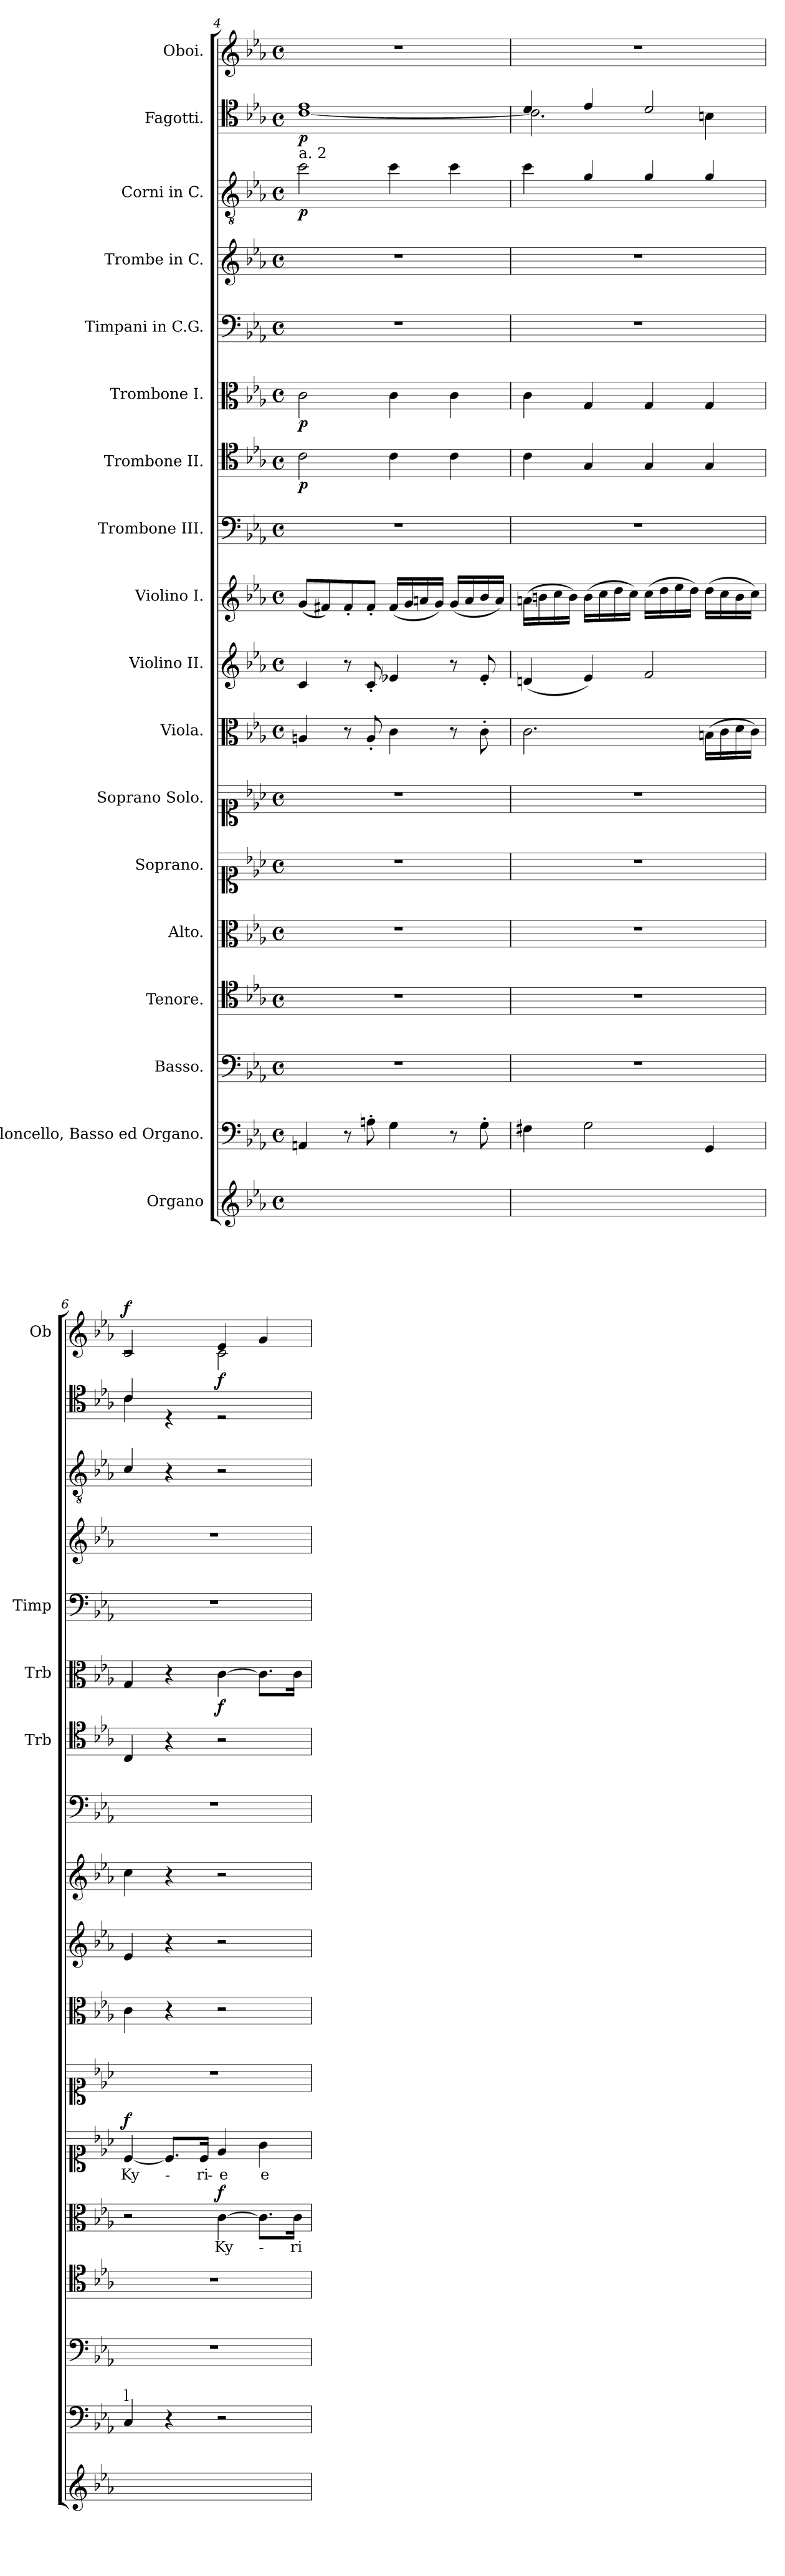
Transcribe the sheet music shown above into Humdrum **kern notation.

**kern	**kern	**kern	**kern	**kern	**text	**dynam	**kern	**text	**dynam	**kern	**kern	**kern	**kern	**kern	**kern	**dynam	**kern	**dynam	**kern	**kern	**kern	**dynam	**kern	**dynam	**kern	**dynam
*part18	*part17	*part16	*part15	*part14	*part14	*part14	*part13	*part13	*part13	*part12	*part11	*part10	*part9	*part8	*part7	*part7	*part6	*part6	*part5	*part4	*part3	*part3	*part2	*part2	*part1	*part1
*staff18	*staff17	*staff16	*staff15	*staff14	*staff14	*staff14	*staff13	*staff13	*staff13	*staff12	*staff11	*staff10	*staff9	*staff8	*staff7	*staff7	*staff6	*staff6	*staff5	*staff4	*staff3	*staff3	*staff2	*staff2	*staff1	*staff1
*I"Organo	*I"Violoncello, Basso ed Organo.	*I"Basso.	*I"Tenore.	*I"Alto.	*	*	*I"Soprano.	*	*	*I"Soprano Solo.	*I"Viola.	*I"Violino II.	*I"Violino I.	*I"Trombone III.	*I"Trombone II.	*	*I"Trombone I.	*	*I"Timpani in C.G.	*I"Trombe in C.	*I"Corni in C.	*	*I"Fagotti.	*	*I"Oboi.	*
*	*	*	*	*	*	*	*	*	*	*	*	*	*	*	*I'Trb	*	*I'Trb	*	*I'Timp	*	*	*	*	*	*I'Ob	*
*clefG2	*clefF4	*clefF4	*clefC4	*clefC3	*	*	*clefC1	*	*	*clefC1	*clefC3	*clefG2	*clefG2	*clefF4	*clefC4	*	*clefC3	*	*clefF4	*clefG2	*clefGv2	*	*clefC4	*	*clefG2	*
*	*	*	*	*	*	*	*	*	*	*	*	*	*	*	*	*	*	*	*	*	*ITrd7c12	*	*	*	*	*
*k[b-e-a-]	*k[b-e-a-]	*k[b-e-a-]	*k[b-e-a-]	*k[b-e-a-]	*	*	*k[b-e-a-]	*	*	*k[b-e-a-]	*k[b-e-a-]	*k[b-e-a-]	*k[b-e-a-]	*k[b-e-a-]	*k[b-e-a-]	*	*k[b-e-a-]	*	*k[b-e-a-]	*k[b-e-a-]	*k[b-e-a-]	*	*k[b-e-a-]	*	*k[b-e-a-]	*
*M4/4	*M4/4	*M4/4	*M4/4	*M4/4	*	*	*M4/4	*	*	*M4/4	*M4/4	*M4/4	*M4/4	*M4/4	*M4/4	*	*M4/4	*	*M4/4	*M4/4	*M4/4	*	*M4/4	*	*M4/4	*
*met(c)	*met(c)	*met(c)	*met(c)	*met(c)	*	*	*met(c)	*	*	*met(c)	*met(c)	*met(c)	*met(c)	*met(c)	*met(c)	*	*met(c)	*	*met(c)	*met(c)	*met(c)	*	*met(c)	*	*met(c)	*
=4	=4	=4	=4	=4	=4	=4	=4	=4	=4	=4	=4	=4	=4	=4	=4	=4	=4	=4	=4	=4	=4	=4	=4	=4	=4	=4
*	*^	*	*	*	*	*	*	*	*	*	*	*	*	*	*	*	*	*	*	*	*	*	*	*	*	*
!	!	!	!	!	!	!	!	!	!	!	!	!	!	!	!	!	!	!	!	!	!	!LO:TX:a:t=a. 2	!	!	!	!	!
!	!	!	!	!	!	!	!	!	!	!	!	!	!	!	!	!	!LO:DY:b	!	!LO:DY:b	!	!	!	!LO:DY:b	!	!LO:DY:b	!	!
4AAAn/yy 4AAn/yy	4AAn/	4AAAn/yy	1r	1r	1r	.	.	1r	.	.	1r	4An/	4c/	(<8g/L	1r	2c\	p	2c\	p	1r	1r	2c\	p	[1c 1e-	p	1r	.
.	.	.	.	.	.	.	.	.	.	.	.	.	.	8f#X/)	.	.	.	.	.	.	.	.	.	.	.	.	.
8ryy	8r	8ryy	.	.	.	.	.	.	.	.	.	8r	8r	8f#'/	.	.	.	.	.	.	.	.	.	.	.	.	.
8AA\yy' 8An\yy'	8An'\	8AA'\yy	.	.	.	.	.	.	.	.	.	8A'/	8c'/	8f#'/J	.	.	.	.	.	.	.	.	.	.	.	.	.
4GG/yy 4G/yy	4G\	4GG\yy	.	.	.	.	.	.	.	.	.	4c\	4e-X/	(<16f#/LL	.	4c\	.	4c\	.	.	.	4c\	.	.	.	.	.
.	.	.	.	.	.	.	.	.	.	.	.	.	.	16g/	.	.	.	.	.	.	.	.	.	.	.	.	.
.	.	.	.	.	.	.	.	.	.	.	.	.	.	16an/	.	.	.	.	.	.	.	.	.	.	.	.	.
.	.	.	.	.	.	.	.	.	.	.	.	.	.	16g/JJ)	.	.	.	.	.	.	.	.	.	.	.	.	.
8ryy	8r	8ryy	.	.	.	.	.	.	.	.	.	8r	8r	(<16g/LL	.	4c\	.	4c\	.	.	.	4c\	.	.	.	.	.
.	.	.	.	.	.	.	.	.	.	.	.	.	.	16a/	.	.	.	.	.	.	.	.	.	.	.	.	.
8GG/yy' 8G/yy'	8G'\	8GG'\yy	.	.	.	.	.	.	.	.	.	8c'\	8e-'/	16b-/	.	.	.	.	.	.	.	.	.	.	.	.	.
.	.	.	.	.	.	.	.	.	.	.	.	.	.	16a/JJ)	.	.	.	.	.	.	.	.	.	.	.	.	.
=5	=5	=5	=5	=5	=5	=5	=5	=5	=5	=5	=5	=5	=5	=5	=5	=5	=5	=5	=5	=5	=5	=5	=5	=5	=5	=5	=5
*^	*	*	*	*	*	*	*	*	*	*	*	*	*	*	*	*	*	*	*	*	*	*	*	*^	*	*	*
4F#X\yy	4FF#X\yy	4F#X\	4FF#X\yy	1r	1r	1r	.	.	1r	.	.	1r	2.c\	(<4dn/	(>16an\LL	1r	4c\	.	4c\	.	1r	1r	4c\	.	4d/	2.c\]	.	1r	.
.	.	.	.	.	.	.	.	.	.	.	.	.	.	.	16bn\	.	.	.	.	.	.	.	.	.	.	.	.	.	.
.	.	.	.	.	.	.	.	.	.	.	.	.	.	.	16cc\	.	.	.	.	.	.	.	.	.	.	.	.	.	.
.	.	.	.	.	.	.	.	.	.	.	.	.	.	.	16b\JJ)	.	.	.	.	.	.	.	.	.	.	.	.	.	.
2G\yy	2GG\yy	2G\	2GG\yy	.	.	.	.	.	.	.	.	.	.	4e-/)	(>16b\LL	.	4G/	.	4G/	.	.	.	4G/	.	4e-/	.	.	.	.
.	.	.	.	.	.	.	.	.	.	.	.	.	.	.	16cc\	.	.	.	.	.	.	.	.	.	.	.	.	.	.
.	.	.	.	.	.	.	.	.	.	.	.	.	.	.	16dd\	.	.	.	.	.	.	.	.	.	.	.	.	.	.
.	.	.	.	.	.	.	.	.	.	.	.	.	.	.	16cc\JJ)	.	.	.	.	.	.	.	.	.	.	.	.	.	.
.	.	.	.	.	.	.	.	.	.	.	.	.	.	2f/	(>16cc\LL	.	4G/	.	4G/	.	.	.	4G/	.	2d/	.	.	.	.
.	.	.	.	.	.	.	.	.	.	.	.	.	.	.	16dd\	.	.	.	.	.	.	.	.	.	.	.	.	.	.
.	.	.	.	.	.	.	.	.	.	.	.	.	.	.	16ee-\	.	.	.	.	.	.	.	.	.	.	.	.	.	.
.	.	.	.	.	.	.	.	.	.	.	.	.	.	.	16dd\JJ)	.	.	.	.	.	.	.	.	.	.	.	.	.	.
4GG/yy	4GGG/yy	4GG/	4GGG/yy	.	.	.	.	.	.	.	.	.	(>16Bn\LL	.	(>16dd\LL	.	4G/	.	4G/	.	.	.	4G/	.	.	4Bn\	.	.	.
.	.	.	.	.	.	.	.	.	.	.	.	.	16c\	.	16cc\	.	.	.	.	.	.	.	.	.	.	.	.	.	.
.	.	.	.	.	.	.	.	.	.	.	.	.	16d\	.	16b\	.	.	.	.	.	.	.	.	.	.	.	.	.	.
.	.	.	.	.	.	.	.	.	.	.	.	.	16c\JJ)	.	16cc\JJ)	.	.	.	.	.	.	.	.	.	.	.	.	.	.
!!LO:PB:g=z
=6	=6	=6	=6	=6	=6	=6	=6	=6	=6	=6	=6	=6	=6	=6	=6	=6	=6	=6	=6	=6	=6	=6	=6	=6	=6	=6	=6	=6	=6
!	!	!LO:TX:a:t=l	!	!	!	!	!	!	!	!	!	!	!	!	!	!	!	!	!	!	!	!	!	!	!	!	!	!	!
!	!	!	!	!	!	!	!	!	!	!LO:LY:b	!LO:DY:a	!	!	!	!	!	!	!	!	!	!	!	!	!	!	!	!	!	!LO:DY:a
*	*	*	*	*	*	*	*	*	*	*	*	*	*	*	*	*	*	*	*	*	*	*	*	*	*	*	*	*^	*
4C/yy	4CC/yy	4C/	4CC/yy	1r	1r	2r	.	.	[4c/	Ky-	f	1r	4c\	4e-/	4cc\	1r	4C/	.	4G/	.	1r	1r	4C/	.	4c/	4c\	.	2c/	2rc	f
4ryy	4ryy	4r	4ryy	.	.	.	.	.	8.c/L]	.	.	.	4r	4r	4r	.	4r	.	4r	.	.	.	4r	.	4rD	2.ryy	.	.	.	.
!	!	!	!	!	!	!	!	!	!	!LO:LY:b	!	!	!	!	!	!	!	!	!	!	!	!	!	!	!	!	!	!	!	!
.	.	.	.	.	.	.	.	.	16c/Jk	-ri-	.	.	.	.	.	.	.	.	.	.	.	.	.	.	.	.	.	.	.	.
!	!	!	!	!	!	!	!LO:LY:b	!LO:DY:a	!	!LO:LY:b	!	!	!	!	!	!	!	!	!	!LO:DY:b	!	!	!	!	!	!	!	!	!	!LO:DY:b
2ryy	2ryy	2r	2ryy	.	.	[4c\	Ky-	f	4e-/	-e	.	.	2r	2r	2r	.	2r	.	[4c\	f	.	.	2r	.	2rD	.	.	4e-/	2c\	f
!	!	!	!	!	!	!	!	!	!	!LO:LY:b	!	!	!	!	!	!	!	!	!	!	!	!	!	!	!	!	!	!	!	!
.	.	.	.	.	.	8.c\L]	.	.	4g\	e-	.	.	.	.	.	.	.	.	8.c\L]	.	.	.	.	.	.	.	.	4g/	.	.
!	!	!	!	!	!	!	!LO:LY:b	!	!	!	!	!	!	!	!	!	!	!	!	!	!	!	!	!	!	!	!	!	!	!
.	.	.	.	.	.	16c\Jk	-ri-	.	.	.	.	.	.	.	.	.	.	.	16c\Jk	.	.	.	.	.	.	.	.	.	.	.
*v	*v	*	*	*	*	*	*	*	*	*	*	*	*	*	*	*	*	*	*	*	*	*	*	*	*v	*v	*	*v	*v	*
*	*v	*v	*	*	*	*	*	*	*	*	*	*	*	*	*	*	*	*	*	*	*	*	*	*	*	*	*
=	=	=	=	=	=	=	=	=	=	=	=	=	=	=	=	=	=	=	=	=	=	=	=	=	=	=
*-	*-	*-	*-	*-	*-	*-	*-	*-	*-	*-	*-	*-	*-	*-	*-	*-	*-	*-	*-	*-	*-	*-	*-	*-	*-	*-
